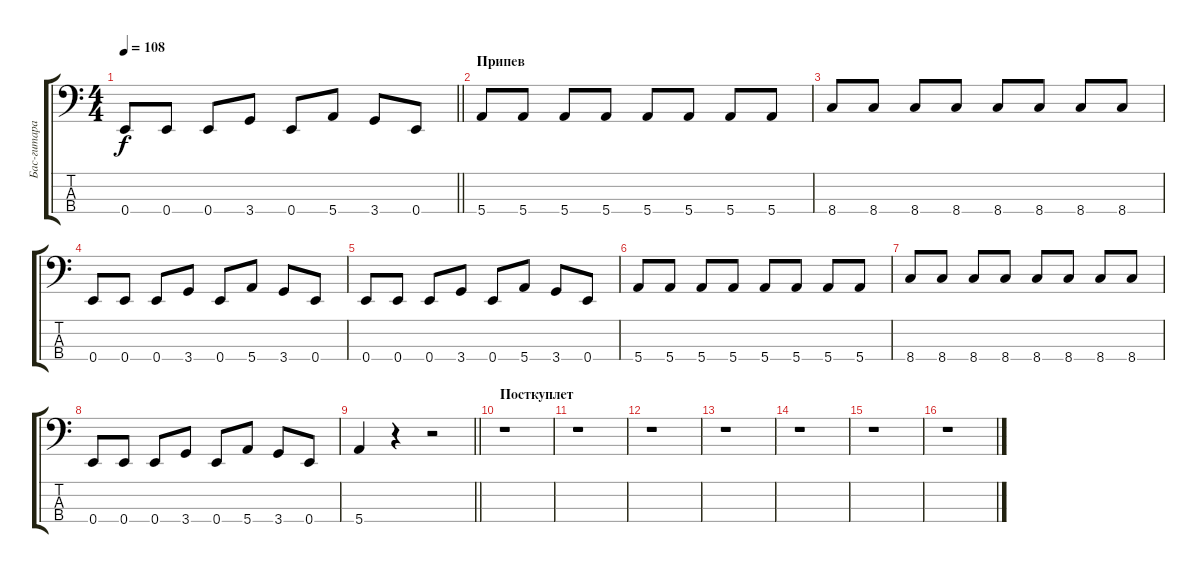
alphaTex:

\track ("Бас-гитара" "Бас-гитара") {instrument electricbasspick}
\staff {score tabs}
\tuning (G2 D2 A1 E1) {hide}
\ts (4 4)
\tempo 108
\clef f4
\barLineRight lightlight
\ks c
0.4.8{dy f} 0.4.8 0.4.8 3.4.8 0.4.8 5.4.8 3.4.8 0.4.8 |
\section ("" "Припев")
5.4.8 5.4.8 5.4.8 5.4.8 5.4.8 5.4.8 5.4.8 5.4.8 |
8.4.8 8.4.8 8.4.8 8.4.8 8.4.8 8.4.8 8.4.8 8.4.8 |
0.4.8 0.4.8 0.4.8 3.4.8 0.4.8 5.4.8 3.4.8 0.4.8 |
0.4.8 0.4.8 0.4.8 3.4.8 0.4.8 5.4.8 3.4.8 0.4.8 |
5.4.8 5.4.8 5.4.8 5.4.8 5.4.8 5.4.8 5.4.8 5.4.8 |
8.4.8 8.4.8 8.4.8 8.4.8 8.4.8 8.4.8 8.4.8 8.4.8 |
0.4.8 0.4.8 0.4.8 3.4.8 0.4.8 5.4.8 3.4.8 0.4.8 |
\barLineRight lightlight
5.4.4 r.4 r.2 |
\section ("" "Посткуплет")
r.1 |
r.1 |
r.1 |
r.1 |
r.1 |
r.1 |
r.1
